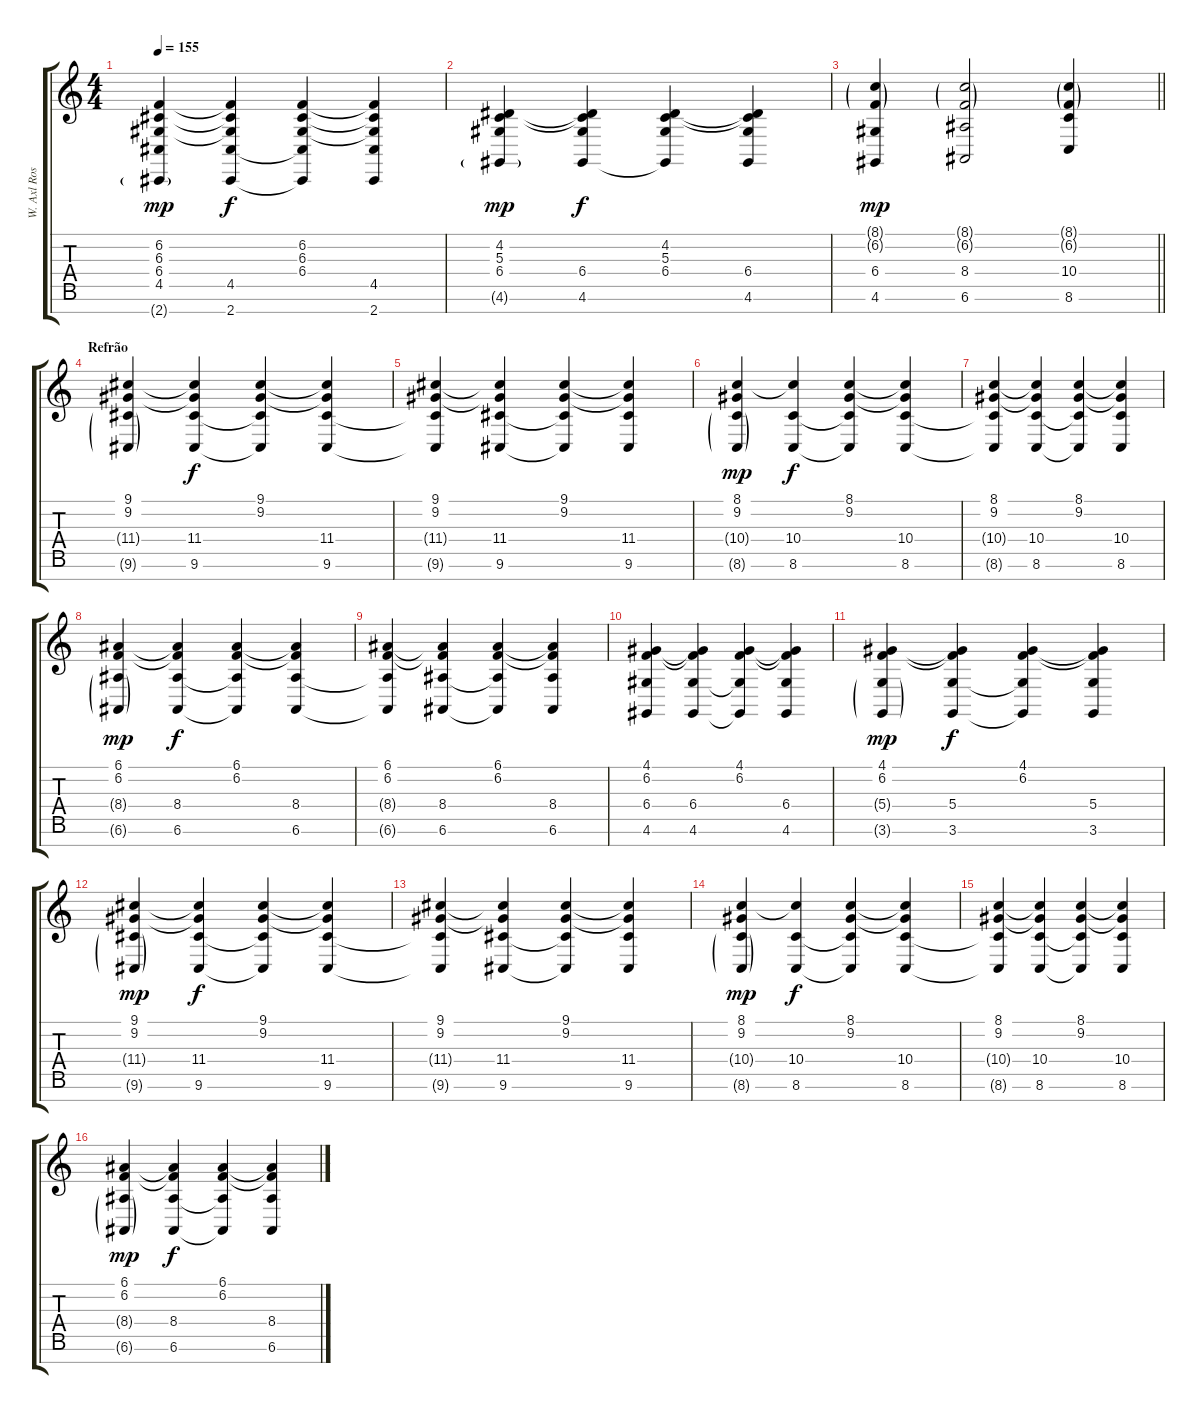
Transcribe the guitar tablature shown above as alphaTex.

\track ("W. Axl Rose (Piano)" "W. Axl Ros") {instrument acousticgrandpiano}
\staff {score tabs}
\tuning (E4 B3 G3 D3 A2 E2 B1) {hide}
\ts (4 4)
\tempo 155
\clef g2
\ks c
(6.2 6.3 6.4 4.5 2.7{g}).4{dy mp} (6.2{t} 6.3{t} 6.4{t} 4.5 2.7).4{dy f} (6.2 6.3 6.4 4.5{t} 2.7{t}).4 (6.2{t} 6.3{t} 6.4{t} 4.5 2.7).4 |
(4.2 5.3 6.4 4.6{g}).4{dy mp} (4.2{t} 5.3{t} 6.4 4.6).4{dy f} (4.2 5.3 6.4 4.6{t}).4 (4.2{t} 5.3{t} 6.4 4.6).4 |
\barLineRight lightlight
(8.1{g} 6.2{g} 6.4 4.6).4{dy mp} (8.1{g} 6.2{g} 8.4 6.6).2 (8.1{g} 6.2{g} 10.4 8.6).4 |
\section ("" "Refrão")
(9.1 9.2 11.4{g} 9.6{g}).4 (9.1{t} 9.2{t} 11.4 9.6).4{dy f} (9.1 9.2 11.4{t} 9.6{t}).4 (9.1{t} 9.2{t} 11.4 9.6).4 |
(9.1 9.2 11.4{t} 9.6{t}).4 (9.1{t} 9.2{t} 11.4 9.6).4 (9.1 9.2 11.4{t} 9.6{t}).4 (9.1{t} 9.2{t} 11.4 9.6).4 |
(8.1 9.2 10.4{g} 8.6{g}).4{dy mp} (8.1{t} 10.4 8.6).4{dy f} (8.1 9.2 10.4{t} 8.6{t}).4 (8.1{t} 9.2{t} 10.4 8.6).4 |
(8.1 9.2 10.4{t} 8.6{t}).4 (8.1{t} 9.2{t} 10.4 8.6).4 (8.1 9.2 10.4{t} 8.6{t}).4 (8.1{t} 9.2{t} 10.4 8.6).4 |
(6.1 6.2 8.4{g} 6.6{g}).4{dy mp} (6.1{t} 6.2{t} 8.4 6.6).4{dy f} (6.1 6.2 8.4{t} 6.6{t}).4 (6.1{t} 6.2{t} 8.4 6.6).4 |
(6.1 6.2 8.4{t} 6.6{t}).4 (6.1{t} 6.2{t} 8.4 6.6).4 (6.1 6.2 8.4{t} 6.6{t}).4 (6.1{t} 6.2{t} 8.4 6.6).4 |
(4.1 6.2 6.4 4.6).4 (4.1{t} 6.2{t} 6.4 4.6).4 (4.1 6.2 6.4{t} 4.6{t}).4 (4.1{t} 6.2{t} 6.4 4.6).4 |
(4.1 6.2 5.4{g} 3.6{g}).4{dy mp} (4.1{t} 6.2{t} 5.4 3.6).4{dy f} (4.1 6.2 5.4{t} 3.6{t}).4 (4.1{t} 6.2{t} 5.4 3.6).4 |
(9.1 9.2 11.4{g} 9.6{g}).4{dy mp} (9.1{t} 9.2{t} 11.4 9.6).4{dy f} (9.1 9.2 11.4{t} 9.6{t}).4 (9.1{t} 9.2{t} 11.4 9.6).4 |
(9.1 9.2 11.4{t} 9.6{t}).4 (9.1{t} 9.2{t} 11.4 9.6).4 (9.1 9.2 11.4{t} 9.6{t}).4 (9.1{t} 9.2{t} 11.4 9.6).4 |
(8.1 9.2 10.4{g} 8.6{g}).4{dy mp} (8.1{t} 10.4 8.6).4{dy f} (8.1 9.2 10.4{t} 8.6{t}).4 (8.1{t} 9.2{t} 10.4 8.6).4 |
(8.1 9.2 10.4{t} 8.6{t}).4 (8.1{t} 9.2{t} 10.4 8.6).4 (8.1 9.2 10.4{t} 8.6{t}).4 (8.1{t} 9.2{t} 10.4 8.6).4 |
(6.1 6.2 8.4{g} 6.6{g}).4{dy mp} (6.1{t} 6.2{t} 8.4 6.6).4{dy f} (6.1 6.2 8.4{t} 6.6{t}).4 (6.1{t} 6.2{t} 8.4 6.6).4
